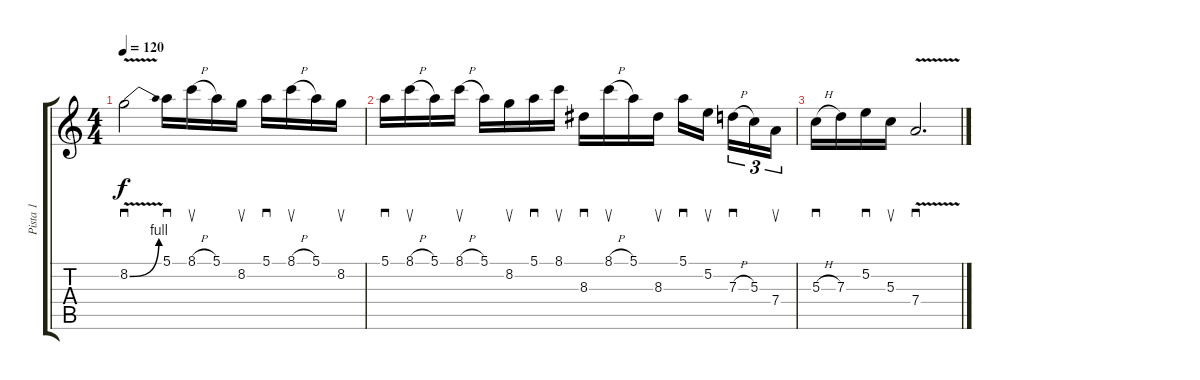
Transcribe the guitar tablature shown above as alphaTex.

\track ("Pista 1" "Pista 1") {instrument acousticguitarsteel}
\staff {score tabs}
\tuning (E4 B3 G3 D3 A2 E2) {hide}
\ts (4 4)
\tempo 120
\clef g2
\ks c
8.2{be (bend 0 0 60 4) v}.2{sd dy f instrument acousticguitarsteel} 5.1.16{sd} 8.1{h}.16{su} 5.1.16 8.2.16{su} 5.1.16{sd} 8.1{h}.16{su} 5.1.16 8.2.16{su} |
5.1.16{sd} 8.1{h}.16{su} 5.1.16 8.1{h}.16{su} 5.1.16 8.2.16{su} 5.1.16{sd} 8.1.16{su} 8.3.16{sd} 8.1{h}.16{su} 5.1.16 8.3.16{su} 5.1.16{sd} 5.2.16{su beam splitsecondary} 7.3{h}.16{sd tu (3 2)} 5.3.16{tu (3 2)} 7.4.16{su tu (3 2)} |
5.3{h}.16{sd} 7.3.16 5.2.16{sd} 5.3.16{su} 7.4{v}.2{d sd}
